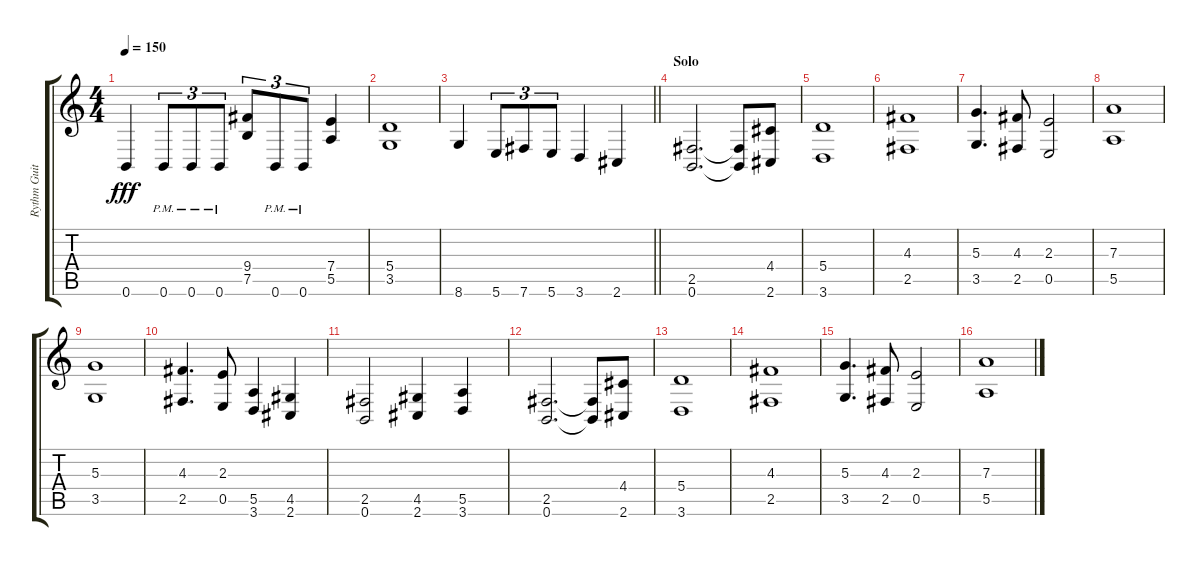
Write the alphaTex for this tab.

\track ("Rythm Guitar 2" "Rythm Guit") {instrument distortionguitar}
\staff {score tabs}
\tuning (B3 Gb3 D3 A2 E2 B1) {hide}
\ts (4 4)
\tempo 150
\clef g2
\ks c
0.6.4{dy fff} 0.6{pm}.8{tu (3 2)} 0.6{pm}.8{tu (3 2)} 0.6{pm}.8{tu (3 2)} (9.4 7.5).8{tu (3 2)} 0.6{pm}.8{tu (3 2)} 0.6{pm}.8{tu (3 2)} (7.4 5.5).4 |
(5.4 3.5).1 |
\barLineRight lightlight
8.6.4 5.6.8{tu (3 2)} 7.6.8{tu (3 2)} 5.6.8{tu (3 2)} 3.6.4 2.6.4 |
\section ("" "Solo")
(2.5 0.6).2{d} (2.5{t} 0.6{t}).8 (4.4 2.6).8 |
(5.4 3.6).1 |
(4.3 2.5).1 |
(5.3 3.5).4{d} (4.3 2.5).8 (2.3 0.5).2 |
(7.3 5.5).1 |
(5.3 3.5).1 |
(4.3 2.5).4{d} (2.3 0.5).8 (5.5 3.6).4 (4.5 2.6).4 |
(2.5 0.6).2 (4.5 2.6).4 (5.5 3.6).4 |
(2.5 0.6).2{d} (2.5{t} 0.6{t}).8 (4.4 2.6).8 |
(5.4 3.6).1 |
(4.3 2.5).1 |
(5.3 3.5).4{d} (4.3 2.5).8 (2.3 0.5).2 |
(7.3 5.5).1
